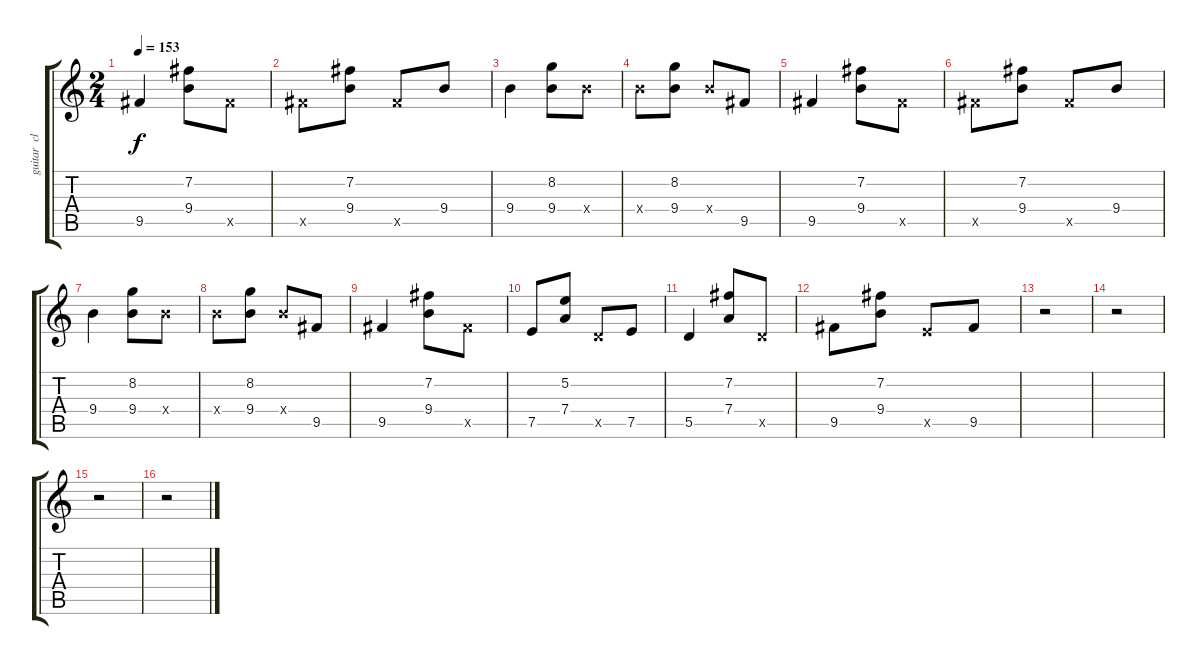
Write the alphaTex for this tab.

\track ("guitar  clean  right" "guitar  cl") {instrument acousticguitarnylon}
\staff {score tabs}
\tuning (E4 B3 G3 D3 A2 E2) {hide}
\ts (2 4)
\tempo 153
\clef g2
\ks c
9.5.4{dy f} (7.2 9.4).8 9.5{x}.8 |
9.5{x}.8 (7.2 9.4).8 9.5{x}.8 9.4.8 |
9.4.4 (8.2 9.4).8 9.4{x}.8 |
9.4{x}.8 (8.2 9.4).8 9.4{x}.8 9.5.8 |
9.5.4 (7.2 9.4).8 9.5{x}.8 |
9.5{x}.8 (7.2 9.4).8 9.5{x}.8 9.4.8 |
9.4.4 (8.2 9.4).8 9.4{x}.8 |
9.4{x}.8 (8.2 9.4).8 9.4{x}.8 9.5.8 |
9.5.4 (7.2 9.4).8 9.5{x}.8 |
7.5.8 (5.2 7.4).8 5.5{x}.8 7.5.8 |
5.5.4 (7.2 7.4).8 5.5{x}.8 |
9.5.8 (7.2 9.4).8 7.5{x}.8 9.5.8 |
r.2 |
r.2 |
r.2 |
r.2
